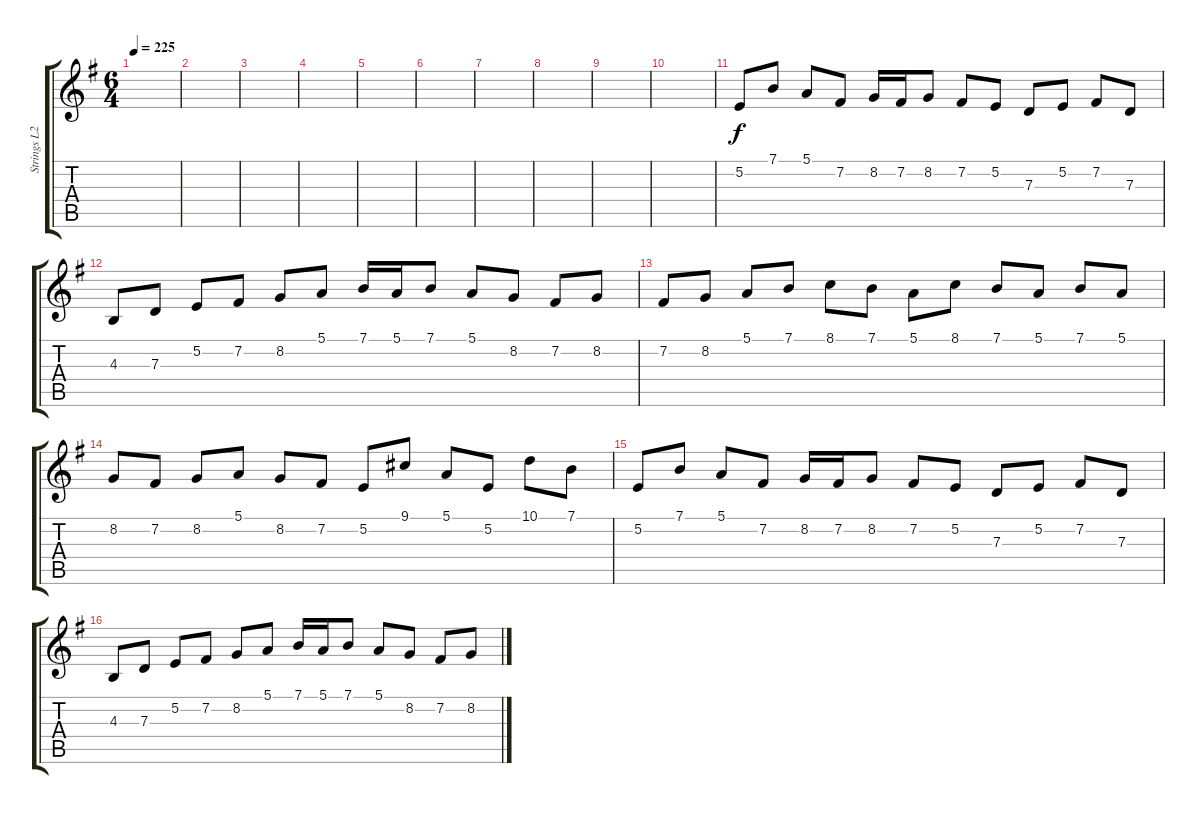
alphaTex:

\track ("Strings L2" "Strings L2") {instrument stringensemble1}
\staff {score tabs}
\tuning (E4 B3 G3 D3 A2 E2) {hide}
\ts (6 4)
\tempo 225
\clef g2
\ks eminor
|
|
|
|
|
|
|
|
|
|
5.2.8 7.1.8 5.1.8 7.2.8 8.2.16 7.2.16 8.2.8 7.2.8 5.2.8 7.3.8 5.2.8 7.2.8 7.3.8 |
4.3.8 7.3.8 5.2.8 7.2.8 8.2.8 5.1.8 7.1.16 5.1.16 7.1.8 5.1.8 8.2.8 7.2.8 8.2.8 |
7.2.8 8.2.8 5.1.8 7.1.8 8.1.8 7.1.8 5.1.8 8.1.8 7.1.8 5.1.8 7.1.8 5.1.8 |
8.2.8 7.2.8 8.2.8 5.1.8 8.2.8 7.2.8 5.2.8 9.1.8 5.1.8 5.2.8 10.1.8 7.1.8 |
5.2.8 7.1.8 5.1.8 7.2.8 8.2.16 7.2.16 8.2.8 7.2.8 5.2.8 7.3.8 5.2.8 7.2.8 7.3.8 |
4.3.8 7.3.8 5.2.8 7.2.8 8.2.8 5.1.8 7.1.16 5.1.16 7.1.8 5.1.8 8.2.8 7.2.8 8.2.8
